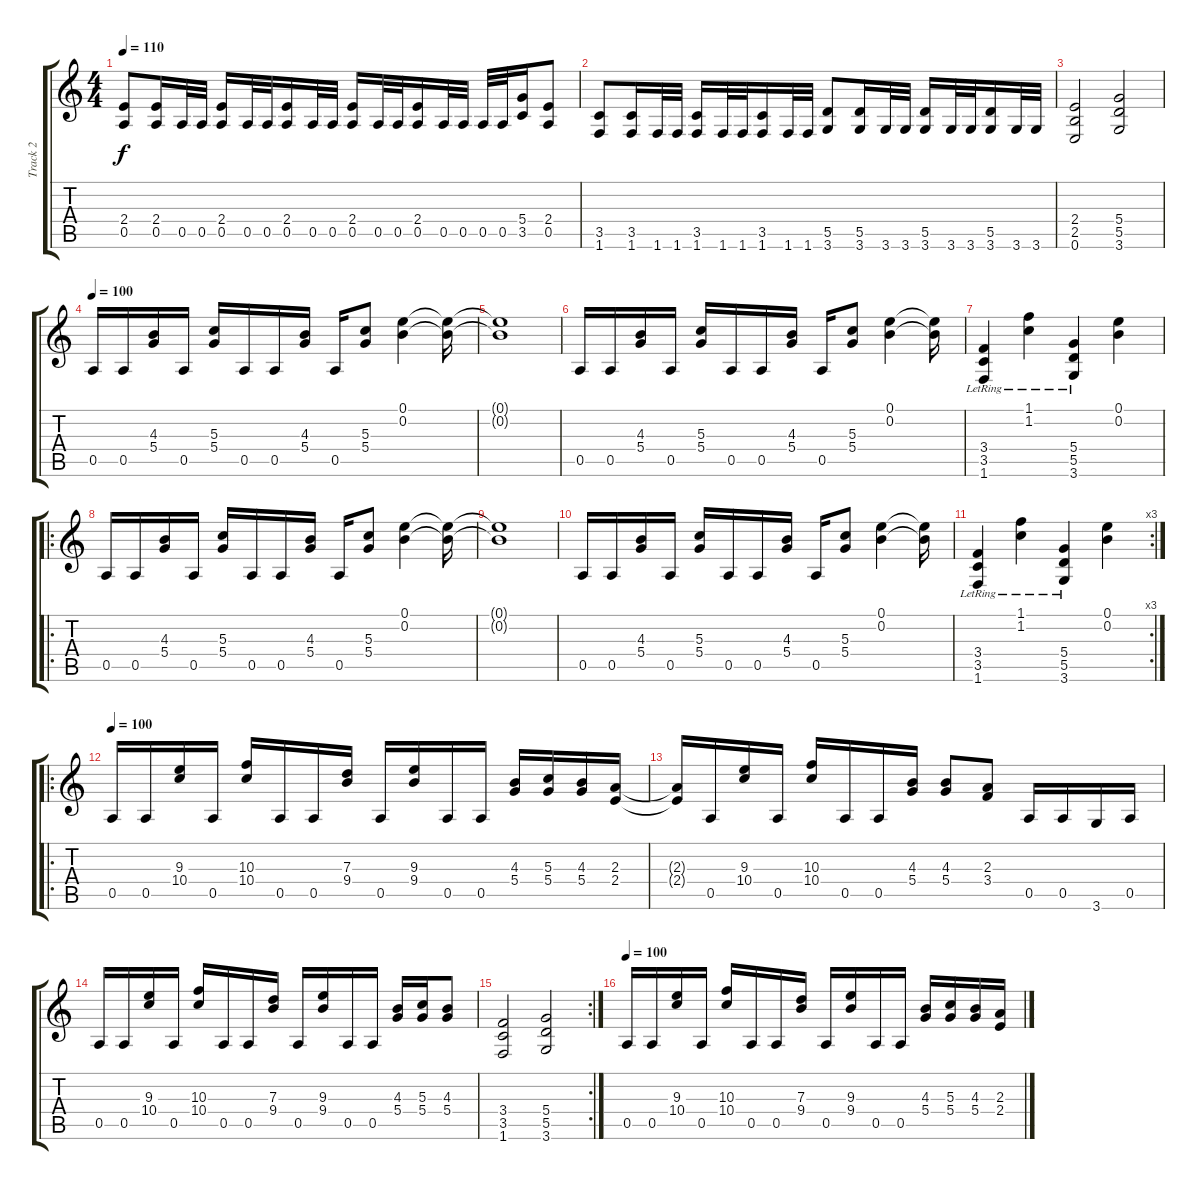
\track ("Track 2" "Track 2") {instrument distortionguitar}
\staff {score tabs}
\tuning (E4 B3 G3 D3 A2 E2) {hide}
\ts (4 4)
\tempo 110
\clef g2
\ks c
(2.4 0.5).8{dy f} (2.4 0.5).16 0.5.32 0.5.32 (2.4 0.5).16 0.5.32 0.5.32 (2.4 0.5).16 0.5.32 0.5.32 (2.4 0.5).16 0.5.32 0.5.32 (2.4 0.5).16 0.5.32 0.5.32 0.5.32 0.5.32 (5.4 3.5).16 (2.4 0.5).8 |
(3.5 1.6).8 (3.5 1.6).16 1.6.32 1.6.32 (3.5 1.6).16 1.6.32 1.6.32 (3.5 1.6).16 1.6.32 1.6.32 (5.5 3.6).8 (5.5 3.6).16 3.6.32 3.6.32 (5.5 3.6).16 3.6.32 3.6.32 (5.5 3.6).16 3.6.32 3.6.32 |
(2.4 2.5 0.6).2 (5.4 5.5 3.6).2 |
\tempo 100
0.5.16 0.5.16 (4.3 5.4).16 0.5.16 (5.3 5.4).16 0.5.16 0.5.16 (4.3 5.4).16 0.5.16 (5.3 5.4).8 (0.1 0.2).4 (0.1{t} 0.2{t}).16 |
(0.1{t} 0.2{t}).1 |
0.5.16 0.5.16 (4.3 5.4).16 0.5.16 (5.3 5.4).16 0.5.16 0.5.16 (4.3 5.4).16 0.5.16 (5.3 5.4).8 (0.1 0.2).4 (0.1{t} 0.2{t}).16 |
(3.4{lr} 3.5{lr} 1.6{lr}).4 (1.1 1.2{lr}).4 (5.4 5.5{lr} 3.6).4 (0.1 0.2).4 |
\ro
0.5.16 0.5.16 (4.3 5.4).16 0.5.16 (5.3 5.4).16 0.5.16 0.5.16 (4.3 5.4).16 0.5.16 (5.3 5.4).8 (0.1 0.2).4 (0.1{t} 0.2{t}).16 |
(0.1{t} 0.2{t}).1 |
0.5.16 0.5.16 (4.3 5.4).16 0.5.16 (5.3 5.4).16 0.5.16 0.5.16 (4.3 5.4).16 0.5.16 (5.3 5.4).8 (0.1 0.2).4 (0.1{t} 0.2{t}).16 |
\rc 3
(3.4{lr} 3.5{lr} 1.6{lr}).4 (1.1 1.2{lr}).4 (5.4 5.5{lr} 3.6).4 (0.1 0.2).4 |
\ro
\tempo 100
0.5.16 0.5.16 (9.3 10.4).16 0.5.16 (10.3 10.4).16 0.5.16 0.5.16 (7.3 9.4).16 0.5.16 (9.3 9.4).16 0.5.16 0.5.16 (4.3 5.4).16 (5.3 5.4).16 (4.3 5.4).16 (2.3 2.4).16 |
(2.3{t} 2.4{t}).16 0.5.16 (9.3 10.4).16 0.5.16 (10.3 10.4).16 0.5.16 0.5.16 (4.3 5.4).16 (4.3 5.4).8 (2.3 3.4).8 0.5.16 0.5.16 3.6.16 0.5.16 |
0.5.16 0.5.16 (9.3 10.4).16 0.5.16 (10.3 10.4).16 0.5.16 0.5.16 (7.3 9.4).16 0.5.16 (9.3 9.4).16 0.5.16 0.5.16 (4.3 5.4).16 (5.3 5.4).16 (4.3 5.4).8 |
\rc 2
(3.4 3.5 1.6).2 (5.4 5.5 3.6).2 |
\tempo 100
0.5.16 0.5.16 (9.3 10.4).16 0.5.16 (10.3 10.4).16 0.5.16 0.5.16 (7.3 9.4).16 0.5.16 (9.3 9.4).16 0.5.16 0.5.16 (4.3 5.4).16 (5.3 5.4).16 (4.3 5.4).16 (2.3 2.4).16
